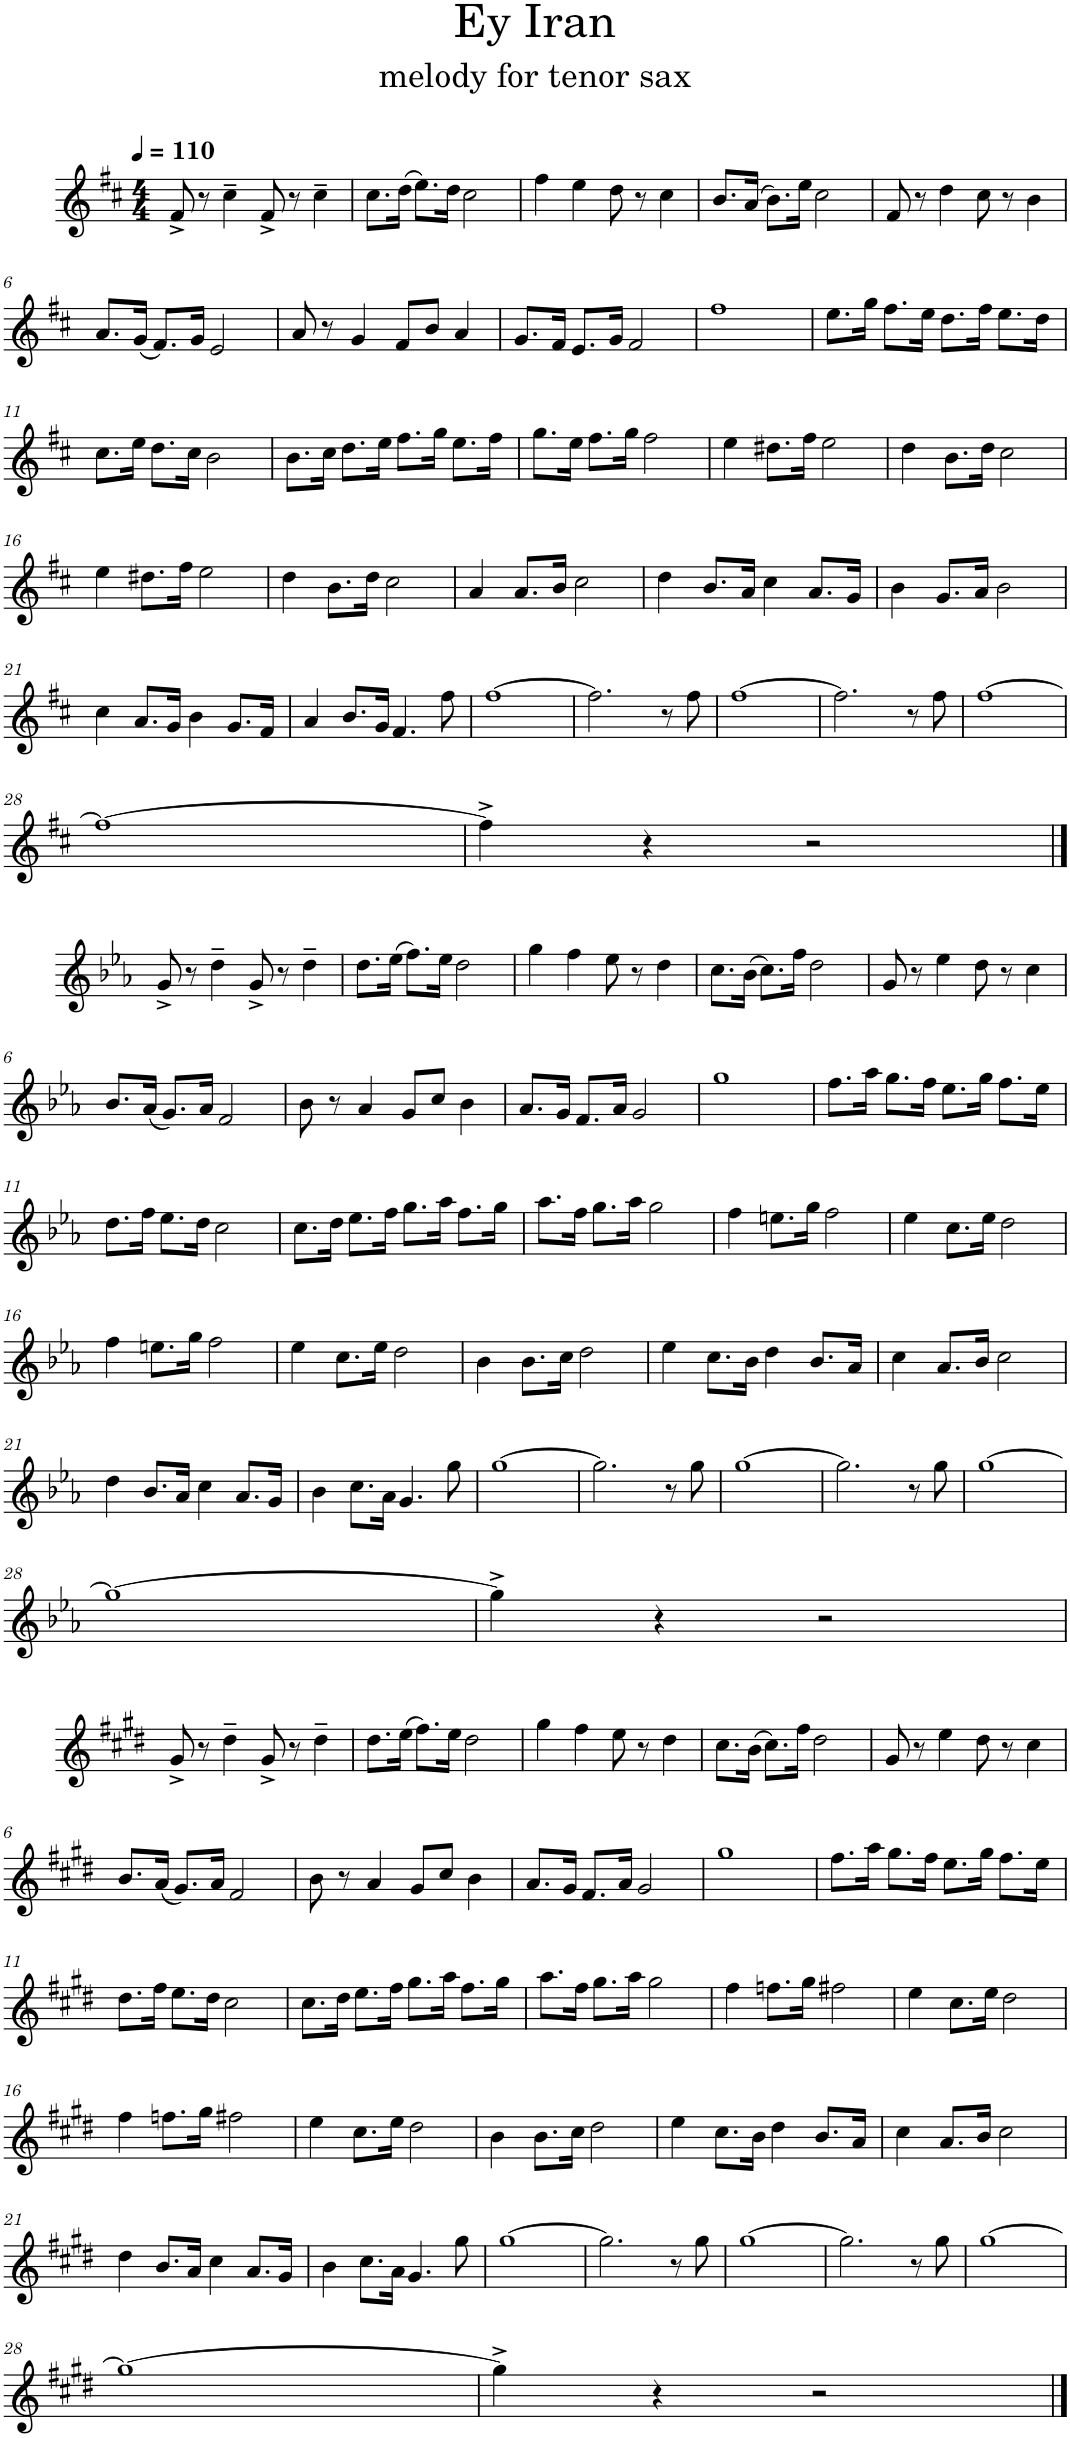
**kern
*part1
*staff1
*I"Tenor Saxophone
*I'T. Sax.
*clefG2
*Trd8c14
*k[f#c#]
*M4/4
*MM110
=1
8f#^/
8r
4cc#~\
8f#^/
8r
4cc#~\
=2
8.cc#\L
(16dd\Jk
8.ee\L)
16dd\Jk
2cc#\
=3
4ff#\
4ee\
8dd\
8r
4cc#\
=4
8.b/L
(16a/Jk
8.b\L)
16ee\Jk
2cc#\
=5
8f#/
8r
4dd\
8cc#\
8r
4b\
!!LO:LB:g=z
=6
8.a/L
(16g/Jk
8.f#/L)
16g/Jk
2e/
=7
8a/
8r
4g/
8f#/L
8b/J
4a/
=8
8.g/L
16f#/Jk
8.e/L
16g/Jk
2f#/
=9
1ff#
=10
8.ee\L
16gg\Jk
8.ff#\L
16ee\Jk
8.dd\L
16ff#\Jk
8.ee\L
16dd\Jk
!!LO:LB:g=z
=11
8.cc#\L
16ee\Jk
8.dd\L
16cc#\Jk
2b\
=12
8.b\L
16cc#\Jk
8.dd\L
16ee\Jk
8.ff#\L
16gg\Jk
8.ee\L
16ff#\Jk
=13
8.gg\L
16ee\Jk
8.ff#\L
16gg\Jk
2ff#\
=14
4ee\
8.dd#X\L
16ff#\Jk
2ee\
=15
4dd\
8.b\L
16dd\Jk
2cc#\
!!LO:LB:g=z
=16
4ee\
8.dd#X\L
16ff#\Jk
2ee\
=17
4dd\
8.b\L
16dd\Jk
2cc#\
=18
4a/
8.a/L
16b/Jk
2cc#\
=19
4dd\
8.b/L
16a/Jk
4cc#\
8.a/L
16g/Jk
=20
4b\
8.g/L
16a/Jk
2b\
!!LO:LB:g=z
=21
4cc#\
8.a/L
16g/Jk
4b\
8.g/L
16f#/Jk
=22
4a/
8.b/L
16g/Jk
4.f#/
8ff#\
=23
[1ff#
=24
2.ff#\]
8r
8ff#\
=25
[1ff#
=26
2.ff#\]
8r
8ff#\
=27
[1ff#
!!LO:LB:g=z
=28
1ff#_
=29
4ff#^\]
4r
2r
!!LO:LB:g=z
==1
*k[b-e-a-]
8g^/
8r
4dd~\
8g^/
8r
4dd~\
=2
8.dd\L
(16ee-\Jk
8.ff\L)
16ee-\Jk
2dd\
=3
4gg\
4ff\
8ee-\
8r
4dd\
=4
8.cc\L
(16b-\Jk
8.cc\L)
16ff\Jk
2dd\
=5
8g/
8r
4ee-\
8dd\
8r
4cc\
!!LO:LB:g=z
=6
8.b-/L
(16a-/Jk
8.g/L)
16a-/Jk
2f/
=7
8b-\
8r
4a-/
8g/L
8cc/J
4b-\
=8
8.a-/L
16g/Jk
8.f/L
16a-/Jk
2g/
=9
1gg
=10
8.ff\L
16aa-\Jk
8.gg\L
16ff\Jk
8.ee-\L
16gg\Jk
8.ff\L
16ee-\Jk
!!LO:LB:g=z
=11
8.dd\L
16ff\Jk
8.ee-\L
16dd\Jk
2cc\
=12
8.cc\L
16dd\Jk
8.ee-\L
16ff\Jk
8.gg\L
16aa-\Jk
8.ff\L
16gg\Jk
=13
8.aa-\L
16ff\Jk
8.gg\L
16aa-\Jk
2gg\
=14
4ff\
8.een\L
16gg\Jk
2ff\
=15
4ee-\
8.cc\L
16ee-\Jk
2dd\
!!LO:LB:g=z
=16
4ff\
8.een\L
16gg\Jk
2ff\
=17
4ee-\
8.cc\L
16ee-\Jk
2dd\
=18
4b-\
8.b-\L
16cc\Jk
2dd\
=19
4ee-\
8.cc\L
16b-\Jk
4dd\
8.b-/L
16a-/Jk
=20
4cc\
8.a-/L
16b-/Jk
2cc\
!!LO:LB:g=z
=21
4dd\
8.b-/L
16a-/Jk
4cc\
8.a-/L
16g/Jk
=22
4b-\
8.cc\L
16a-\Jk
4.g/
8gg\
=23
[1gg
=24
2.gg\]
8r
8gg\
=25
[1gg
=26
2.gg\]
8r
8gg\
=27
[1gg
!!LO:LB:g=z
=28
1gg_
=29
4gg^\]
4r
2r
!!LO:LB:g=z
=1
*k[f#c#g#d#]
8g#^/
8r
4dd#~\
8g#^/
8r
4dd#~\
=2
8.dd#\L
(16ee\Jk
8.ff#\L)
16ee\Jk
2dd#\
=3
4gg#\
4ff#\
8ee\
8r
4dd#\
=4
8.cc#\L
(16b\Jk
8.cc#\L)
16ff#\Jk
2dd#\
=5
8g#/
8r
4ee\
8dd#\
8r
4cc#\
!!LO:LB:g=z
=6
8.b/L
(16a/Jk
8.g#/L)
16a/Jk
2f#/
=7
8b\
8r
4a/
8g#/L
8cc#/J
4b\
=8
8.a/L
16g#/Jk
8.f#/L
16a/Jk
2g#/
=9
1gg#
=10
8.ff#\L
16aa\Jk
8.gg#\L
16ff#\Jk
8.ee\L
16gg#\Jk
8.ff#\L
16ee\Jk
!!LO:LB:g=z
=11
8.dd#\L
16ff#\Jk
8.ee\L
16dd#\Jk
2cc#\
=12
8.cc#\L
16dd#\Jk
8.ee\L
16ff#\Jk
8.gg#\L
16aa\Jk
8.ff#\L
16gg#\Jk
=13
8.aa\L
16ff#\Jk
8.gg#\L
16aa\Jk
2gg#\
=14
4ff#\
8.ffn\L
16gg#\Jk
2ff#X\
=15
4ee\
8.cc#\L
16ee\Jk
2dd#\
!!LO:LB:g=z
=16
4ff#\
8.ffn\L
16gg#\Jk
2ff#X\
=17
4ee\
8.cc#\L
16ee\Jk
2dd#\
=18
4b\
8.b\L
16cc#\Jk
2dd#\
=19
4ee\
8.cc#\L
16b\Jk
4dd#\
8.b/L
16a/Jk
=20
4cc#\
8.a/L
16b/Jk
2cc#\
!!LO:LB:g=z
=21
4dd#\
8.b/L
16a/Jk
4cc#\
8.a/L
16g#/Jk
=22
4b\
8.cc#\L
16a\Jk
4.g#/
8gg#\
=23
[1gg#
=24
2.gg#\]
8r
8gg#\
=25
[1gg#
=26
2.gg#\]
8r
8gg#\
=27
[1gg#
!!LO:LB:g=z
=28
1gg#_
=29
4gg#^\]
4r
2r
==
*-
